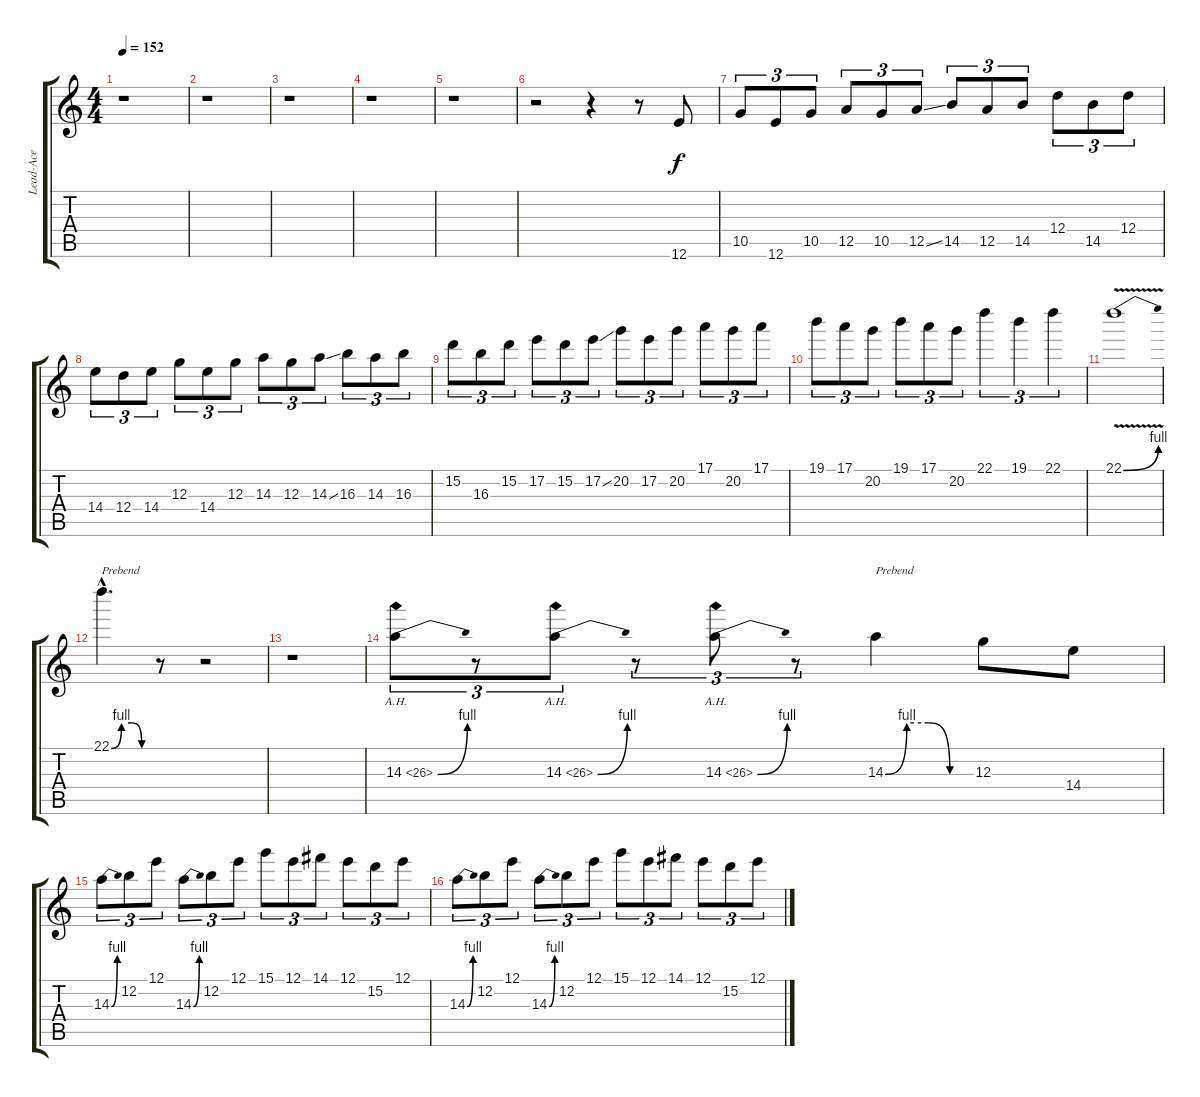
\track ("Lead-Ace" "Lead-Ace") {instrument distortionguitar}
\staff {score tabs}
\tuning (E4 B3 G3 D3 A2 E2) {hide}
\ts (4 4)
\tempo 152
\clef g2
\ks c
r.1{dy f} |
r.1 |
r.1 |
r.1 |
r.1 |
r.2 r.4 r.8 12.6.8 |
10.5.8{tu (3 2)} 12.6.8{tu (3 2)} 10.5.8{tu (3 2)} 12.5.8{tu (3 2)} 10.5.8{tu (3 2)} 12.5{ss}.8{tu (3 2)} 14.5.8{tu (3 2)} 12.5.8{tu (3 2)} 14.5.8{tu (3 2)} 12.4.8{tu (3 2)} 14.5.8{tu (3 2)} 12.4.8{tu (3 2)} |
14.4.8{tu (3 2)} 12.4.8{tu (3 2)} 14.4.8{tu (3 2)} 12.3.8{tu (3 2)} 14.4.8{tu (3 2)} 12.3.8{tu (3 2)} 14.3.8{tu (3 2)} 12.3.8{tu (3 2)} 14.3{ss}.8{tu (3 2)} 16.3.8{tu (3 2)} 14.3.8{tu (3 2)} 16.3.8{tu (3 2)} |
15.2.8{tu (3 2)} 16.3.8{tu (3 2)} 15.2.8{tu (3 2)} 17.2.8{tu (3 2)} 15.2.8{tu (3 2)} 17.2{ss}.8{tu (3 2)} 20.2.8{tu (3 2)} 17.2.8{tu (3 2)} 20.2.8{tu (3 2)} 17.1.8{tu (3 2)} 20.2.8{tu (3 2)} 17.1.8{tu (3 2)} |
19.1.8{tu (3 2)} 17.1.8{tu (3 2)} 20.2.8{tu (3 2)} 19.1.8{tu (3 2)} 17.1.8{tu (3 2)} 20.2.8{tu (3 2)} 22.1.4{tu (3 2)} 19.1.4{tu (3 2)} 22.1.4{tu (3 2)} |
22.1{be (bend 0 0 60 4) v}.1 |
22.1{be (custom 0 0 15 4 30 4 45 0 60 0) hac}.4{d txt "Prebend"} r.8 r.2 |
r.1 |
14.3{be (bend 0 0 60 4) ah 12}.8{tu (3 2)} r.8{tu (3 2)} 14.3{be (bend 0 0 60 4) ah 12}.8{tu (3 2)} r.8{tu (3 2)} 14.3{be (bend 0 0 60 4) ah 12}.8{tu (3 2)} r.8{tu (3 2)} 14.3{be (custom 0 0 15 4 30 4 45 0 60 0)}.4{txt "Prebend"} 12.3.8 14.4.8 |
14.3{be (bend 0 0 60 4)}.8{tu (3 2)} 12.2.8{tu (3 2)} 12.1.8{tu (3 2)} 14.3{be (bend 0 0 60 4)}.8{tu (3 2)} 12.2.8{tu (3 2)} 12.1.8{tu (3 2)} 15.1.8{tu (3 2)} 12.1.8{tu (3 2)} 14.1.8{tu (3 2)} 12.1.8{tu (3 2)} 15.2.8{tu (3 2)} 12.1.8{tu (3 2)} |
14.3{be (bend 0 0 60 4)}.8{tu (3 2)} 12.2.8{tu (3 2)} 12.1.8{tu (3 2)} 14.3{be (bend 0 0 60 4)}.8{tu (3 2)} 12.2.8{tu (3 2)} 12.1.8{tu (3 2)} 15.1.8{tu (3 2)} 12.1.8{tu (3 2)} 14.1.8{tu (3 2)} 12.1.8{tu (3 2)} 15.2.8{tu (3 2)} 12.1.8{tu (3 2)}
